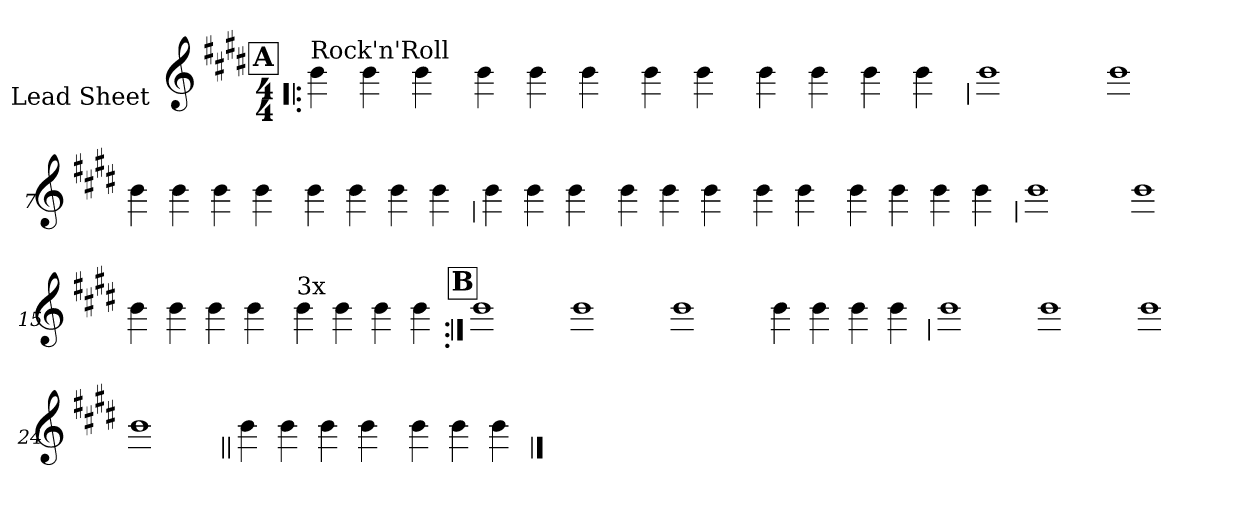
**kern
*part1
*staff1
*I"Lead Sheet
*stria0
*clefG2
*k[f#c#g#d#]
*E:
*M4/4
*MM89
!!LO:REH:place=s1:a:t=A
=1!|:
!LO:TX:a:t=Rock'n'Roll
4b
4b
4b
=2-
4b
4b
4b
=3-
4b
4b
=4-
4b
4b
4b
4b
!!LO:LB:g=z
=5
1b
=6-
1b
=7-
4b
4b
4b
4b
=8-
4b
4b
4b
4b
!!LO:LB:g=z
=9
4b
4b
4b
=10-
4b
4b
4b
=11-
4b
4b
=12-
4b
4b
4b
4b
!!LO:LB:g=z
=13
1b
=14-
1b
=15-
4b
4b
4b
4b
=16-
!LO:TX:a:t=3x
4b
4b
4b
4b
!!LO:LB:g=z
!!LO:REH:place=s1:a:t=B
=17:|!
1b
=18-
1b
=19-
1b
=20-
4b
4b
4b
4b
!!LO:LB:g=z
=21
1b
=22-
1b
=23-
1b
=24-
1b
!!LO:LB:g=z
=25||
4b
4b
4b
4b
=26-
4b
4b
4b
==
*-
